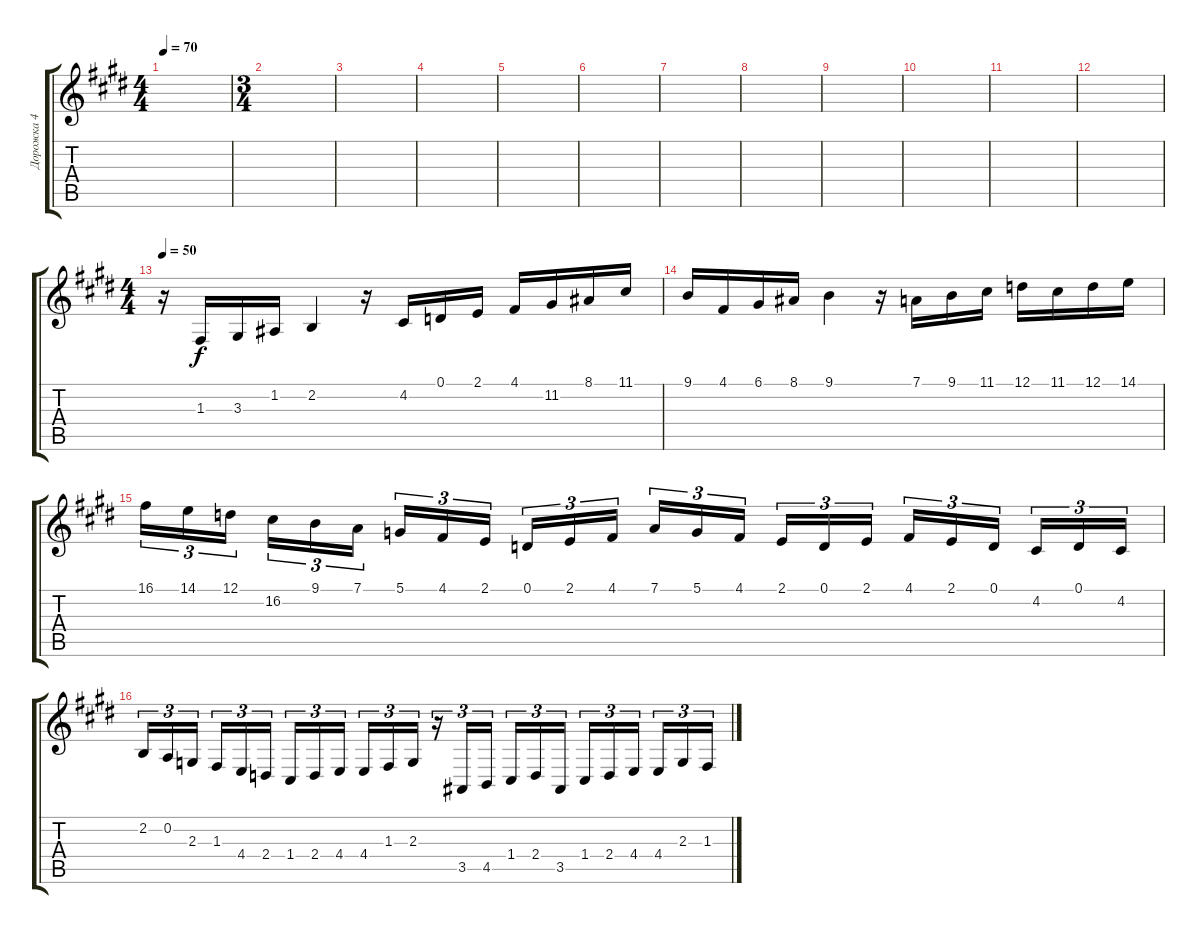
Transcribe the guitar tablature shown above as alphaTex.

\track ("Дорожка 4" "Дорожка 4") {instrument acousticgrandpiano}
\staff {score tabs}
\tuning (D4 A3 F3 C3 G2 D2) {hide}
\ts (4 4)
\tempo 70
\clef g2
\ks e
|
\ts (3 4)
|
|
|
|
|
|
|
|
|
|
|
\ts (4 4)
\tempo 50
r.16 1.3.16 3.3.16 1.2.16 2.2.4 r.16 4.2.16 0.1.16 2.1.16 4.1.16 11.2.16 8.1.16 11.1.16 |
9.1.16 4.1.16 6.1.16 8.1.16 9.1.4 r.16 7.1.16 9.1.16 11.1.16 12.1.16 11.1.16 12.1.16 14.1.16 |
16.1.16{tu (3 2)} 14.1.16{tu (3 2)} 12.1.16{tu (3 2) beam splitsecondary} 16.2.16{tu (3 2)} 9.1.16{tu (3 2)} 7.1.16{tu (3 2)} 5.1.16{tu (3 2)} 4.1.16{tu (3 2)} 2.1.16{tu (3 2) beam splitsecondary} 0.1.16{tu (3 2)} 2.1.16{tu (3 2)} 4.1.16{tu (3 2)} 7.1.16{tu (3 2)} 5.1.16{tu (3 2)} 4.1.16{tu (3 2) beam splitsecondary} 2.1.16{tu (3 2)} 0.1.16{tu (3 2)} 2.1.16{tu (3 2)} 4.1.16{tu (3 2)} 2.1.16{tu (3 2)} 0.1.16{tu (3 2) beam splitsecondary} 4.2.16{tu (3 2)} 0.1.16{tu (3 2)} 4.2.16{tu (3 2)} |
2.2.16{tu (3 2)} 0.2.16{tu (3 2)} 2.3.16{tu (3 2) beam splitsecondary} 1.3.16{tu (3 2)} 4.4.16{tu (3 2)} 2.4.16{tu (3 2)} 1.4.16{tu (3 2)} 2.4.16{tu (3 2)} 4.4.16{tu (3 2) beam splitsecondary} 4.4.16{tu (3 2)} 1.3.16{tu (3 2)} 2.3.16{tu (3 2)} r.16{tu (3 2)} 3.5.16{tu (3 2)} 4.5.16{tu (3 2) beam splitsecondary} 1.4.16{tu (3 2)} 2.4.16{tu (3 2)} 3.5.16{tu (3 2)} 1.4.16{tu (3 2)} 2.4.16{tu (3 2)} 4.4.16{tu (3 2) beam splitsecondary} 4.4.16{tu (3 2)} 2.3.16{tu (3 2)} 1.3.16{tu (3 2)}
